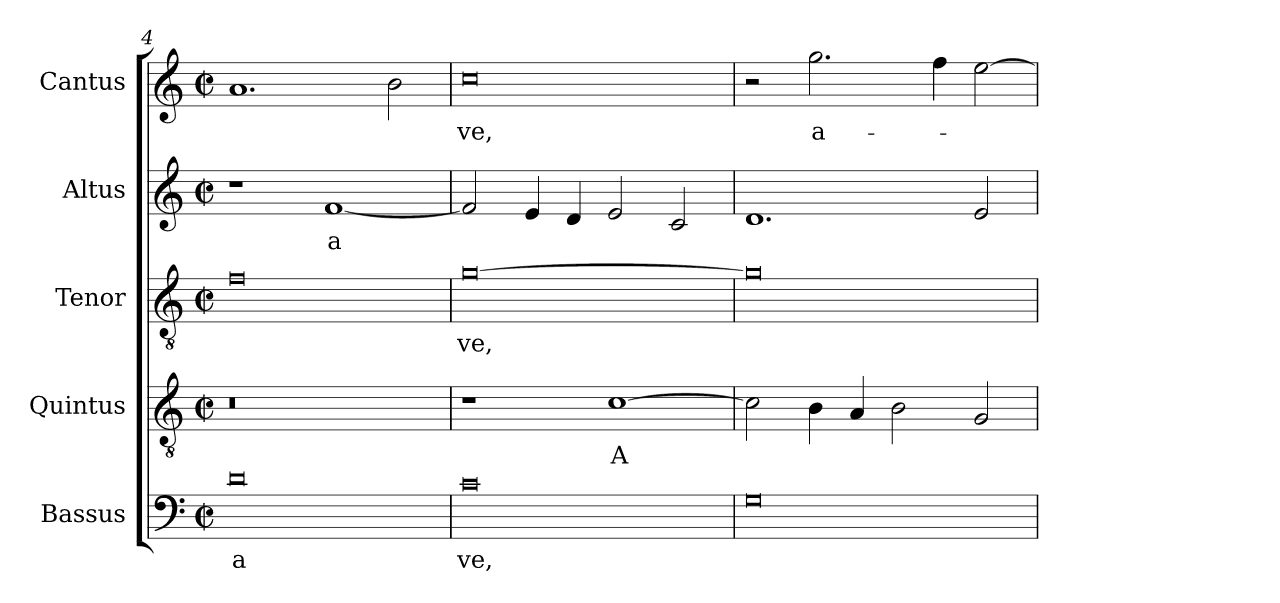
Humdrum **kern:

**kern	**text	**kern	**text	**kern	**text	**kern	**text	**kern	**text
*part5	*part5	*part4	*part4	*part3	*part3	*part2	*part2	*part1	*part1
*staff5	*staff5	*staff4	*staff4	*staff3	*staff3	*staff2	*staff2	*staff1	*staff1
*I"Bassus	*	*I"Quintus	*	*I"Tenor	*	*I"Altus	*	*I"Cantus	*
*clefF4	*	*clefGv2	*	*clefGv2	*	*clefG2	*	*clefG2	*
*M2/2	*	*M2/2	*	*M2/2	*	*M2/2	*	*M2/2	*
*met(c|)	*	*met(c|)	*	*met(c|)	*	*met(c|)	*	*met(c|)	*
=4	=4	=4	=4	=4	=4	=4	=4	=4	=4
!	!LO:LY:b:cj	!	!	!	!	!	!	!	!
0d	a	0r	.	0f	.	1r	.	1.a	.
!	!	!	!	!	!	!	!LO:LY:b:rj	!	!
.	.	.	.	.	.	[<1f	a	.	.
.	.	.	.	.	.	.	.	2b\	.
=5	=5	=5	=5	=5	=5	=5	=5	=5	=5
!	!LO:LY:b:cj	!	!	!	!LO:LY:b:cj	!	!	!	!LO:LY:b:cj
0c	ve,	1r	.	[>0g	-ve,	2f/]	.	0cc	-ve,
.	.	.	.	.	.	4e/	.	.	.
.	.	.	.	.	.	4d/	.	.	.
!	!	!	!LO:LY:b:cj	!	!	!	!	!	!
.	.	[>1c	A	.	.	2e/	.	.	.
.	.	.	.	.	.	2c/	.	.	.
=6	=6	=6	=6	=6	=6	=6	=6	=6	=6
0G	.	2c\]	.	0g]	.	1.d	.	2r	.
!	!	!	!	!	!	!	!	!	!LO:LY:b:cj
.	.	4B\	.	.	.	.	.	2.gg\	a-
.	.	4A/	.	.	.	.	.	.	.
.	.	2B\	.	.	.	.	.	.	.
.	.	.	.	.	.	.	.	4ff\	.
.	.	2G/	.	.	.	2e/	.	[>2ee\	.
=	=	=	=	=	=	=	=	=	=
*-	*-	*-	*-	*-	*-	*-	*-	*-	*-
